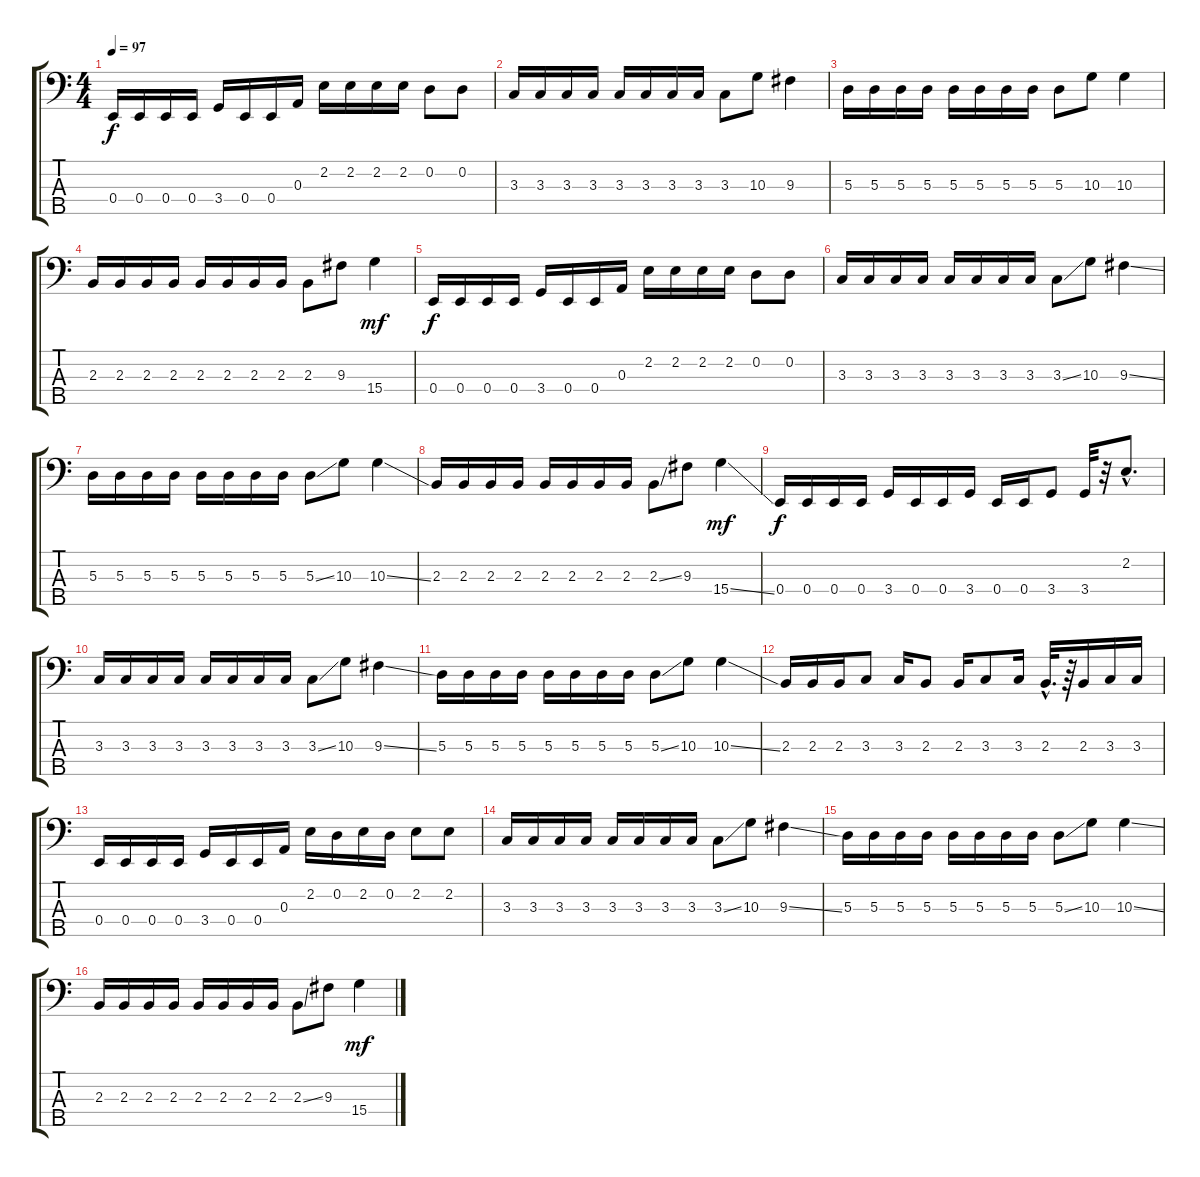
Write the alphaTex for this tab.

\track "" {instrument electricbasspick}
\staff {score tabs}
\tuning (G2 D2 A1 E1 B0) {hide}
\ts (4 4)
\tempo 97
\clef f4
\ks c
0.4.16{dy f} 0.4.16 0.4.16 0.4.16 3.4.16 0.4.16 0.4.16 0.3.16 2.2.16 2.2.16 2.2.16 2.2.16 0.2.8 0.2.8 |
\section ("" "")
3.3.16 3.3.16 3.3.16 3.3.16 3.3.16 3.3.16 3.3.16 3.3.16 3.3.8 10.3.8 9.3.4 |
5.3.16 5.3.16 5.3.16 5.3.16 5.3.16 5.3.16 5.3.16 5.3.16 5.3.8 10.3.8 10.3.4 |
2.3.16 2.3.16 2.3.16 2.3.16 2.3.16 2.3.16 2.3.16 2.3.16 2.3.8 9.3.8 15.4.4{dy mf} |
0.4.16{dy f} 0.4.16 0.4.16 0.4.16 3.4.16 0.4.16 0.4.16 0.3.16 2.2.16 2.2.16 2.2.16 2.2.16 0.2.8 0.2.8 |
3.3.16 3.3.16 3.3.16 3.3.16 3.3.16 3.3.16 3.3.16 3.3.16 3.3{ss}.8 10.3.8 9.3{ss}.4 |
5.3.16 5.3.16 5.3.16 5.3.16 5.3.16 5.3.16 5.3.16 5.3.16 5.3{ss}.8 10.3.8 10.3{ss}.4 |
2.3.16 2.3.16 2.3.16 2.3.16 2.3.16 2.3.16 2.3.16 2.3.16 2.3{ss}.8 9.3.8 15.4{ss}.4{dy mf} |
0.4.16{dy f volume 10} 0.4.16 0.4.16 0.4.16 3.4.16 0.4.16 0.4.16 3.4.16 0.4.16 0.4.16 3.4.8 3.4.32 r.32 2.2{hac}.8{d} |
3.3.16{volume 10} 3.3.16 3.3.16 3.3.16 3.3.16 3.3.16 3.3.16 3.3.16 3.3{ss}.8 10.3.8 9.3{ss}.4 |
5.3.16{volume 9} 5.3.16 5.3.16 5.3.16 5.3.16 5.3.16 5.3.16 5.3.16 5.3{ss}.8 10.3.8 10.3{ss}.4 |
2.3.16{volume 9} 2.3.16 2.3.16 3.3.8 3.3.16 2.3.8 2.3.16 3.3.8 3.3.16 2.3{hac}.32{d} r.64 2.3.16 3.3.16 3.3.16 |
0.4.16{volume 8} 0.4.16 0.4.16 0.4.16 3.4.16 0.4.16 0.4.16 0.3.16 2.2.16 0.2.16 2.2.16 0.2.16 2.2.8 2.2.8 |
3.3.16{volume 8} 3.3.16 3.3.16 3.3.16 3.3.16 3.3.16 3.3.16 3.3.16 3.3{ss}.8 10.3.8 9.3{ss}.4 |
5.3.16{volume 7} 5.3.16 5.3.16 5.3.16 5.3.16 5.3.16 5.3.16 5.3.16 5.3{ss}.8 10.3.8 10.3{ss}.4 |
2.3.16{volume 7} 2.3.16 2.3.16 2.3.16 2.3.16 2.3.16 2.3.16 2.3.16 2.3{ss}.8 9.3.8 15.4{ss}.4{dy mf}
